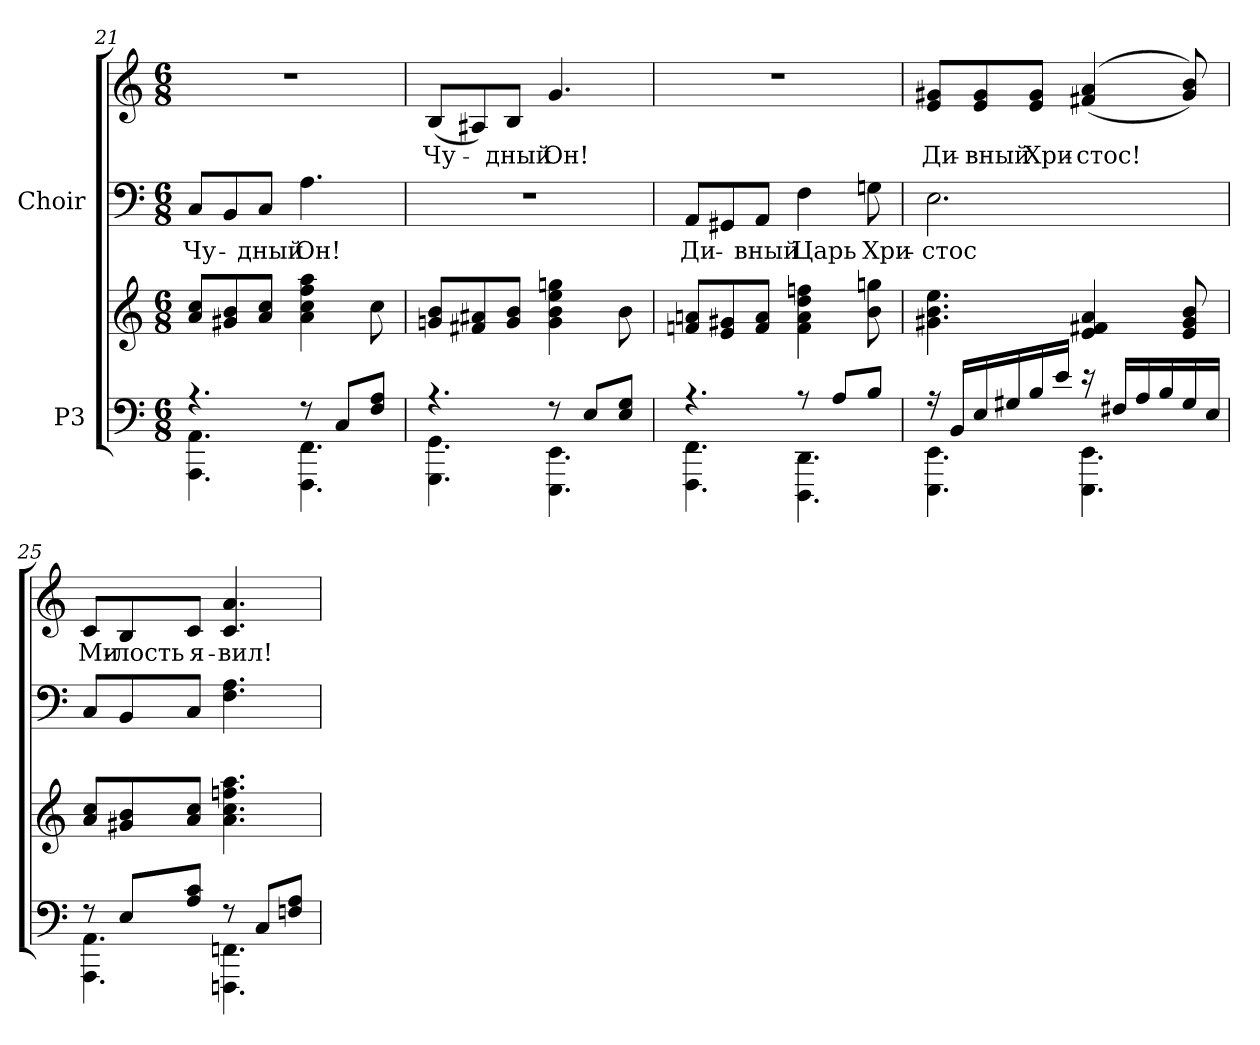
**kern	**kern	**kern	**text	**kern	**text
*part2	*part2	*part1	*part1	*part1	*part1
*staff4	*staff3	*staff2	*staff2	*staff1	*staff1
*I"P3	*	*I"Choir	*	*	*
*clefF4	*clefG2	*clefF4	*	*clefG2	*
*k[]	*k[]	*k[]	*	*k[]	*
*a:	*a:	*a:	*	*a:	*
*M6/8	*M6/8	*M6/8	*	*M6/8	*
=21	=21	=21	=21	=21	=21
*^	*	*	*	*	*
!	!	!	!	!LO:LY:a:color=#000000	!LO:N:vis=1	!
4.r	4.AAAi\ 4.AAi	8ai/ 8cciL	8Ci/L	Чу-	2.r	.
.	.	8g#Xi/ 8bi	8BBi/	.	.	.
!	!	!	!	!LO:LY:a:color=#000000	!	!
.	.	8ai/ 8cciJ	8Ci/J	-дный	.	.
!	!	!	!	!LO:LY:a:color=#000000	!	!
8r	4.FFFi\ 4.FFi	4ai\ 4cci 4ffi 4aai	4.Ai\	Он!	.	.
8Ci/L	.	.	.	.	.	.
8Fi/ 8AiJ	.	8cci\	.	.	.	.
!!LO:PB:g=z
=22	=22	=22	=22	=22	=22	=22
!	!	!	!LO:N:vis=1	!	!	!
!	!	!	!	!	!	!LO:LY:b:color=#000000
4.r	4.GGGi\ 4.GGi	8gni/ 8biL	2.r	.	(8Bi/L	Чу-
.	.	8f#Xi/ 8a#Xi	.	.	8A#Xi/)	.
!	!	!	!	!	!	!LO:LY:b:color=#000000
.	.	8gi/ 8biJ	.	.	8Bi/J	-дный
!	!	!	!	!	!	!LO:LY:b:color=#000000
8r	4.EEEi\ 4.EEi	4gi\ 4bi 4eei 4ggni	.	.	4.gi/	Он!
8Ei/L	.	.	.	.	.	.
8Ei/ 8GiJ	.	8bi\	.	.	.	.
=23	=23	=23	=23	=23	=23	=23
!	!	!	!	!LO:LY:a:color=#000000	!LO:N:vis=1	!
4.r	4.FFFi\ 4.FFi	8fni/ 8aniL	8AAi/L	Ди-	2.r	.
.	.	8ei/ 8g#Xi	8GG#Xi/	.	.	.
!	!	!	!	!LO:LY:a:color=#000000	!	!
.	.	8fi/ 8aiJ	8AAi/J	-вный	.	.
!	!	!	!	!LO:LY:a:color=#000000	!	!
8r	4.DDDi\ 4.DDi	4fi\ 4ai 4ddi 4ffni	4Fi\	Царь	.	.
8Ai/L	.	.	.	.	.	.
!	!	!	!	!LO:LY:a:color=#000000	!	!
8Bi/J	.	8bi\ 8ggni	8Gni\	Хри-	.	.
=24	=24	=24	=24	=24	=24	=24
!	!	!	!	!LO:LY:a:color=#000000	!	!
!	!	!	!	!	!	!LO:LY:b:color=#000000
16r	4.EEEi\ 4.EEi	4.g#Xi\ 4.bi 4.eei	2.Ei\	-стос	8ei/ 8g#XiL	Ди-
16BBi/LL	.	.	.	.	.	.
!	!	!	!	!	!	!LO:LY:b:color=#000000
16Ei/	.	.	.	.	8ei/ 8g#i	-вный
16G#Xi/	.	.	.	.	.	.
!	!	!	!	!	!	!LO:LY:b:color=#000000
16Bi/	.	.	.	.	8ei/ 8g#iJ	Хри-
16ei/JJ	.	.	.	.	.	.
!	!	!	!	!	!	!LO:LY:b:color=#000000
16r	4.EEEi\ 4.EEi	4ei/ 4f#Xi 4ai	.	.	((4f#Xi/ 4ai	-стос!
16F#Xi/LL	.	.	.	.	.	.
16Ai/	.	.	.	.	.	.
16Bi/	.	.	.	.	.	.
16G#i/	.	8ei/ 8g#i 8bi	.	.	8g#i/ 8bi))	.
16Ei/JJ	.	.	.	.	.	.
!!LO:LB:g=z
=25	=25	=25	=25	=25	=25	=25
!	!	!	!	!	!	!LO:LY:b:color=#000000
8r	4.AAAi\ 4.AAi	8ai/ 8cciL	8Ci/L	.	8ci/L	Ми-
!	!	!	!	!	!	!LO:LY:b:color=#000000
8Ei/L	.	8g#Xi/ 8bi	8BBi/	.	8Bi/	-лость
!	!	!	!	!	!	!LO:LY:b:color=#000000
8Ai/ 8ciJ	.	8ai/ 8cciJ	8Ci/J	.	8ci/J	я-
!	!	!	!	!	!	!LO:LY:b:color=#000000
8r	4.FFFni\ 4.FFni	4.ai\ 4.cci 4.ffni 4.aai	4.Fi\ 4.Ai	.	4.ci/ 4.ai	-вил!
8Ci/L	.	.	.	.	.	.
8Fni/ 8AiJ	.	.	.	.	.	.
*v	*v	*	*	*	*	*
=	=	=	=	=	=
*-	*-	*-	*-	*-	*-
